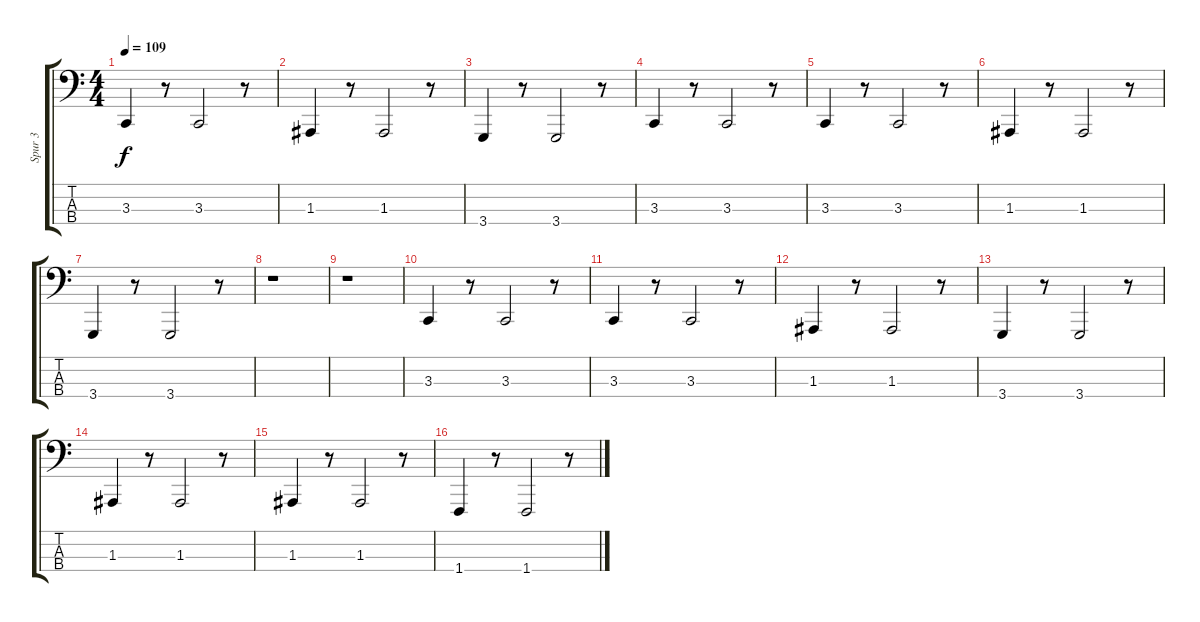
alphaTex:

\track ("Spur 3" "Spur 3") {instrument lead8bassandlead}
\staff {score tabs}
\tuning (G2 D2 A1 E1) {hide}
\ts (4 4)
\tempo 109
\clef f4
\ks c
3.3.4{dy f} r.8 3.3.2 r.8 |
1.3.4 r.8 1.3.2 r.8 |
3.4.4 r.8 3.4.2 r.8 |
3.3.4 r.8 3.3.2 r.8 |
3.3.4 r.8 3.3.2 r.8 |
1.3.4 r.8 1.3.2 r.8 |
3.4.4 r.8 3.4.2 r.8 |
r.1 |
r.1 |
3.3.4 r.8 3.3.2 r.8 |
3.3.4 r.8 3.3.2 r.8 |
1.3.4 r.8 1.3.2 r.8 |
3.4.4 r.8 3.4.2 r.8 |
1.3.4 r.8 1.3.2 r.8 |
1.3.4 r.8 1.3.2 r.8 |
1.4.4 r.8 1.4.2 r.8
